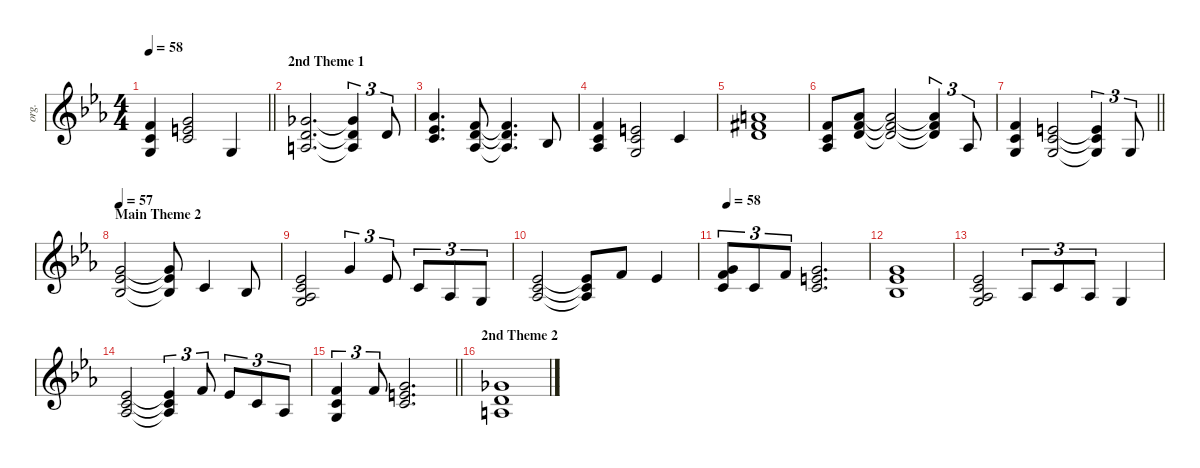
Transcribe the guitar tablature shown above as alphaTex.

\defaultSystemsLayout 4
\hideDynamics
\bracketExtendMode groupsimilarinstruments
\otherSystemsTrackNameOrientation horizontal
\track ("Keyboard 2-hid" "org.") {instrument synthstrings1}
\staff {score}
\tuning (E4 B3 G3 D3 A2 E2)
\ts (4 4)
\tempo 58
\clef g2
\barLineRight lightlight
\ks cminor
(6.2{acc forcenatural} 5.3{acc forcenatural} 5.4{acc forcenatural}).4{dy f} (5.3{acc forcenatural} 5.2{acc forcenatural} 3.1{acc forcenatural}).2 5.4{acc forcenatural}.4 |
\section ("" "2nd Theme 1")
(7.2{acc b} 7.3{acc forcenatural} 7.4{acc forcenatural}).2{d} (7.2{t acc b} 7.3{t acc forcenatural} 7.4{t acc forcenatural}).4{tu (3 2)} 7.3{acc forcenatural}.8{tu (3 2)} |
(4.1{acc b} 4.2{acc b} 5.3{acc forcenatural}).4{d} (6.2{acc forcenatural} 7.3{acc forcenatural} 6.4{acc b}).8 (6.2{t acc forcenatural} 7.3{t acc forcenatural} 6.4{t acc b}).4{d} 8.4{acc b}.8 |
(6.2{acc forcenatural} 5.3{acc forcenatural} 6.4{acc b}).4 (5.2{acc forcenatural} 5.3{acc forcenatural} 5.4{acc forcenatural}).2 5.3{acc forcenatural}.4 |
(5.1{acc forcenatural} 7.2{acc #} 7.3{acc forcenatural}).1 |
(1.1{acc forcenatural} 1.2{acc forcenatural} 1.3{acc b}).8 (4.1{acc b} 6.2{acc forcenatural} 7.3{acc forcenatural}).8 (7.3{t acc forcenatural} 6.2{t acc forcenatural} 4.1{t acc b}).2 (4.1{t acc b} 6.2{t acc forcenatural} 7.3{t acc forcenatural}).4{tu (3 2)} 1.3{acc b}.8{tu (3 2)} |
\barLineRight lightlight
(1.1{acc forcenatural} 1.2{acc forcenatural} 0.3{acc forcenatural}).4 (0.1{acc forcenatural} 1.2{acc forcenatural} 0.3{acc forcenatural}).2 (0.3{t acc forcenatural} 1.2{t acc forcenatural} 0.1{t acc forcenatural}).4{tu (3 2)} 0.3{acc forcenatural}.8{tu (3 2)} |
\section ("" "Main Theme 2")
\tempo 57
(3.1{acc forcenatural} 4.2{acc b} 3.3{acc b}).2 (3.1{t acc forcenatural} 4.2{t acc b} 3.3{t acc b}).8 1.2{acc forcenatural}.4 3.3{acc b}.8 |
(0.3{acc forcenatural} 13.4{acc b} 15.5{acc forcenatural} 16.6{acc b}).2 12.3{acc forcenatural}.4{tu (3 2)} 4.2{acc b}.8{tu (3 2)} 5.3{acc forcenatural}.8{tu (3 2)} 6.4{acc b}.8{tu (3 2)} 5.4{acc forcenatural}.8{tu (3 2)} |
(4.2{acc b} 5.3{acc forcenatural} 6.4{acc b}).2 (4.2{t acc b} 5.3{t acc forcenatural} 6.4{t acc b}).8 1.1{acc forcenatural}.8 4.2{acc b}.4 |
\tempo 58
(3.1{acc forcenatural} 6.2{acc forcenatural} 5.3{acc forcenatural}).8{tu (3 2)} 5.3{acc forcenatural}.8{tu (3 2)} 6.2{acc forcenatural}.8{tu (3 2)} (3.1{acc forcenatural} 5.2{acc forcenatural} 5.3{acc forcenatural}).2{d} |
(3.1{acc forcenatural} 4.2{acc b} 3.3{acc b}).1 |
(0.3{acc forcenatural} 13.4{acc b} 15.5{acc forcenatural} 16.6{acc b}).2 16.6{acc b}.8{tu (3 2)} 15.5{acc forcenatural}.8{tu (3 2)} 16.6{acc b}.8{tu (3 2)} 15.6{acc forcenatural}.4 |
(13.4{acc b} 15.5{acc forcenatural} 16.6{acc b}).2 (13.4{t acc b} 15.5{t acc forcenatural} 16.6{t acc b}).4{tu (3 2)} 1.1{acc forcenatural}.8{tu (3 2)} 4.2{acc b}.8{tu (3 2)} 5.3{acc forcenatural}.8{tu (3 2)} 6.4{acc b}.8{tu (3 2)} |
\barLineRight lightlight
(6.2{acc forcenatural} 5.3{acc forcenatural} 5.4{acc forcenatural}).4{tu (3 2)} 6.2{acc forcenatural}.8{tu (3 2)} (3.1{acc forcenatural} 5.2{acc forcenatural} 5.3{acc forcenatural}).2{d} |
\section ("" "2nd Theme 2")
(2.1{acc b} 3.2{acc forcenatural} 2.3{acc forcenatural}).1
